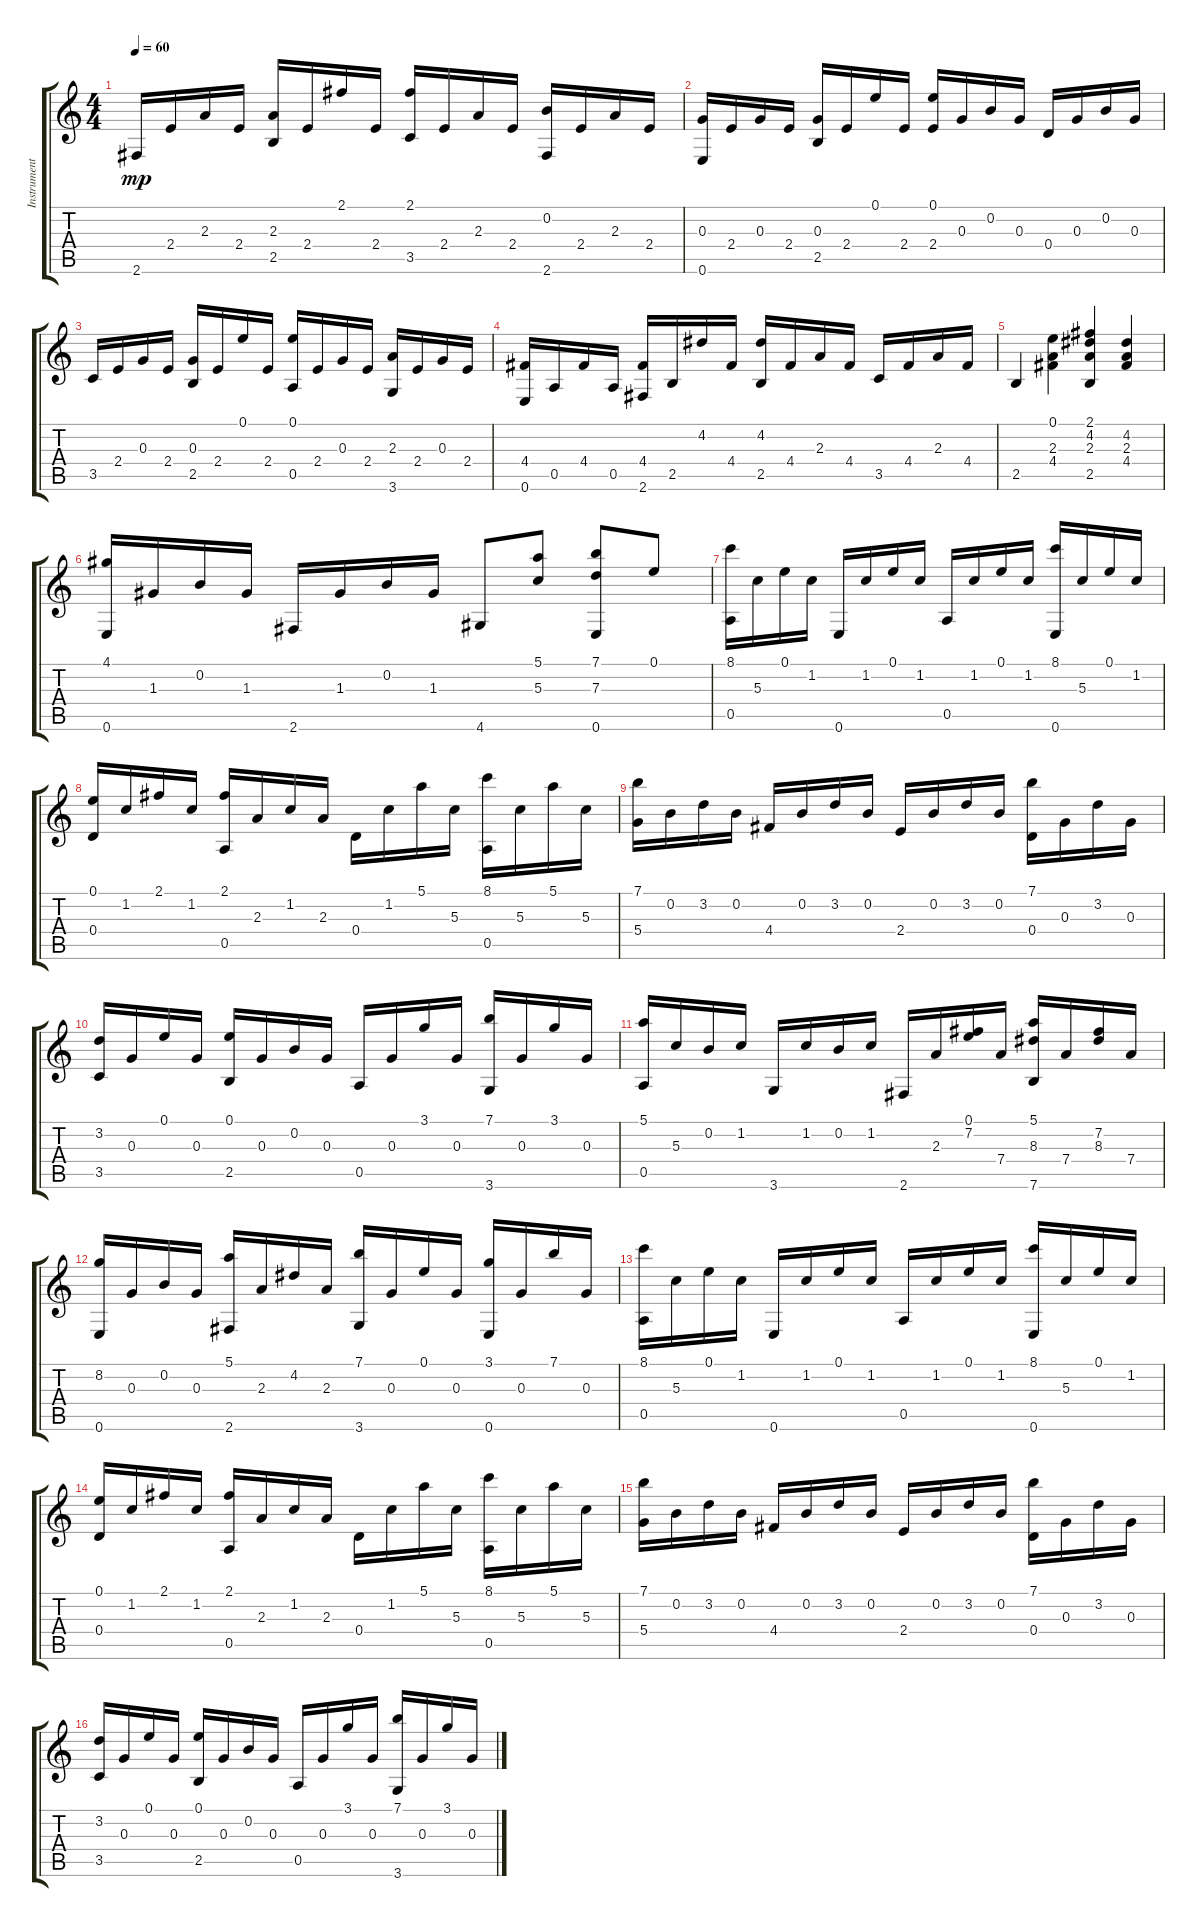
\track ("Instrument25" "Instrument") {instrument acousticguitarnylon}
\staff {score tabs}
\tuning (E4 B3 G3 D3 A2 E2) {hide}
\ts (4 4)
\tempo 60
\clef g2
\ks c
2.6.16{dy mp} 2.4.16 2.3.16 2.4.16 (2.3 2.5).16 2.4.16 2.1.16 2.4.16 (2.1 3.5).16 2.4.16 2.3.16 2.4.16 (0.2 2.6).16 2.4.16 2.3.16 2.4.16 |
(0.3 0.6).16 2.4.16 0.3.16 2.4.16 (0.3 2.5).16 2.4.16 0.1.16 2.4.16 (0.1 2.4).16 0.3.16 0.2.16 0.3.16 0.4.16 0.3.16 0.2.16 0.3.16 |
3.5.16 2.4.16 0.3.16 2.4.16 (0.3 2.5).16 2.4.16 0.1.16 2.4.16 (0.1 0.5).16 2.4.16 0.3.16 2.4.16 (2.3 3.6).16 2.4.16 0.3.16 2.4.16 |
(4.4 0.6).16 0.5.16 4.4.16 0.5.16 (4.4 2.6).16 2.5.16 4.2.16 4.4.16 (4.2 2.5).16 4.4.16 2.3.16 4.4.16 3.5.16 4.4.16 2.3.16 4.4.16 |
2.5.4 (0.1 2.3 4.4).4 (2.1 4.2 2.3 2.5).4 (4.2 2.3 4.4).4 |
(4.1 0.6).16 1.3.16 0.2.16 1.3.16 2.6.16 1.3.16 0.2.16 1.3.16 4.6.8 (5.1 5.3).8 (7.1 7.3 0.6).8 0.1.8 |
(8.1 0.5).16 5.3.16 0.1.16 1.2.16 0.6.16 1.2.16 0.1.16 1.2.16 0.5.16 1.2.16 0.1.16 1.2.16 (8.1 0.6).16 5.3.16 0.1.16 1.2.16 |
(0.1 0.4).16 1.2.16 2.1.16 1.2.16 (2.1 0.5).16 2.3.16 1.2.16 2.3.16 0.4.16 1.2.16 5.1.16 5.3.16 (8.1 0.5).16 5.3.16 5.1.16 5.3.16 |
(7.1 5.4).16 0.2.16 3.2.16 0.2.16 4.4.16 0.2.16 3.2.16 0.2.16 2.4.16 0.2.16 3.2.16 0.2.16 (7.1 0.4).16 0.3.16 3.2.16 0.3.16 |
(3.2 3.5).16 0.3.16 0.1.16 0.3.16 (0.1 2.5).16 0.3.16 0.2.16 0.3.16 0.5.16 0.3.16 3.1.16 0.3.16 (7.1 3.6).16 0.3.16 3.1.16 0.3.16 |
(5.1 0.5).16 5.3.16 0.2.16 1.2.16 3.6.16 1.2.16 0.2.16 1.2.16 2.6.16 2.3.16 (0.1 7.2).16 7.4.16 (5.1 8.3 7.6).16 7.4.16 (7.2 8.3).16 7.4.16 |
(8.2 0.6).16 0.3.16 0.2.16 0.3.16 (5.1 2.6).16 2.3.16 4.2.16 2.3.16 (7.1 3.6).16 0.3.16 0.1.16 0.3.16 (3.1 0.6).16 0.3.16 7.1.16 0.3.16 |
(8.1 0.5).16 5.3.16 0.1.16 1.2.16 0.6.16 1.2.16 0.1.16 1.2.16 0.5.16 1.2.16 0.1.16 1.2.16 (8.1 0.6).16 5.3.16 0.1.16 1.2.16 |
(0.1 0.4).16 1.2.16 2.1.16 1.2.16 (2.1 0.5).16 2.3.16 1.2.16 2.3.16 0.4.16 1.2.16 5.1.16 5.3.16 (8.1 0.5).16 5.3.16 5.1.16 5.3.16 |
(7.1 5.4).16 0.2.16 3.2.16 0.2.16 4.4.16 0.2.16 3.2.16 0.2.16 2.4.16 0.2.16 3.2.16 0.2.16 (7.1 0.4).16 0.3.16 3.2.16 0.3.16 |
(3.2 3.5).16 0.3.16 0.1.16 0.3.16 (0.1 2.5).16 0.3.16 0.2.16 0.3.16 0.5.16 0.3.16 3.1.16 0.3.16 (7.1 3.6).16 0.3.16 3.1.16 0.3.16
